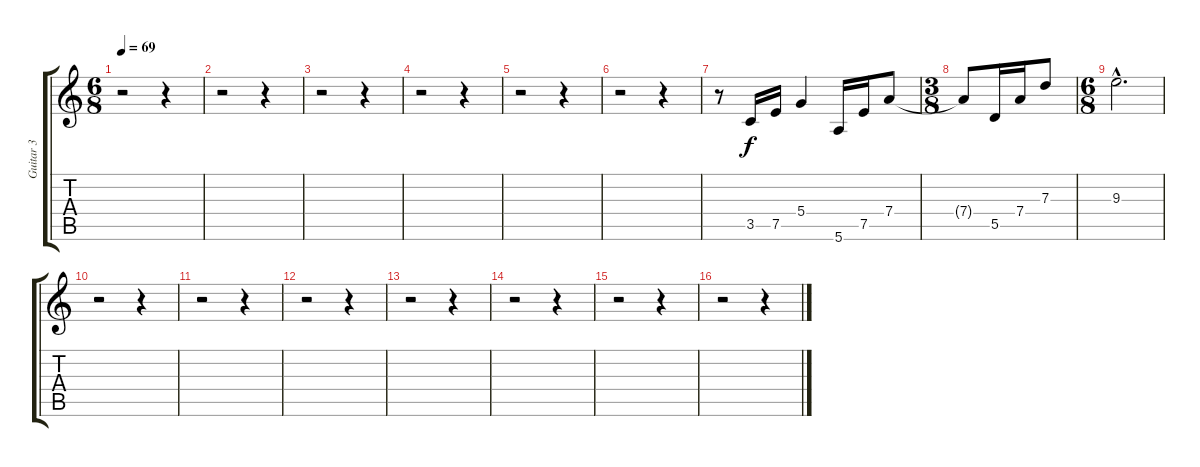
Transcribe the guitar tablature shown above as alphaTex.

\track ("Guitar 3" "Guitar 3") {instrument distortionguitar}
\staff {score tabs}
\tuning (E4 B3 G3 D3 A2 E2) {hide}
\ts (6 8)
\tempo 69
\clef g2
\ks c
r.2{dy f} r.4 |
r.2 r.4 |
r.2 r.4 |
r.2 r.4 |
r.2 r.4 |
r.2 r.4 |
r.8 3.5.16 7.5.16 5.4.4 5.6.16 7.5.16 7.4.8 |
\ts (3 8)
7.4{t}.8 5.5.16 7.4.16 7.3.8 |
\ts (6 8)
9.3{hac}.2{d} |
r.2 r.4 |
r.2 r.4 |
r.2 r.4 |
r.2 r.4 |
r.2 r.4 |
r.2 r.4 |
r.2 r.4
